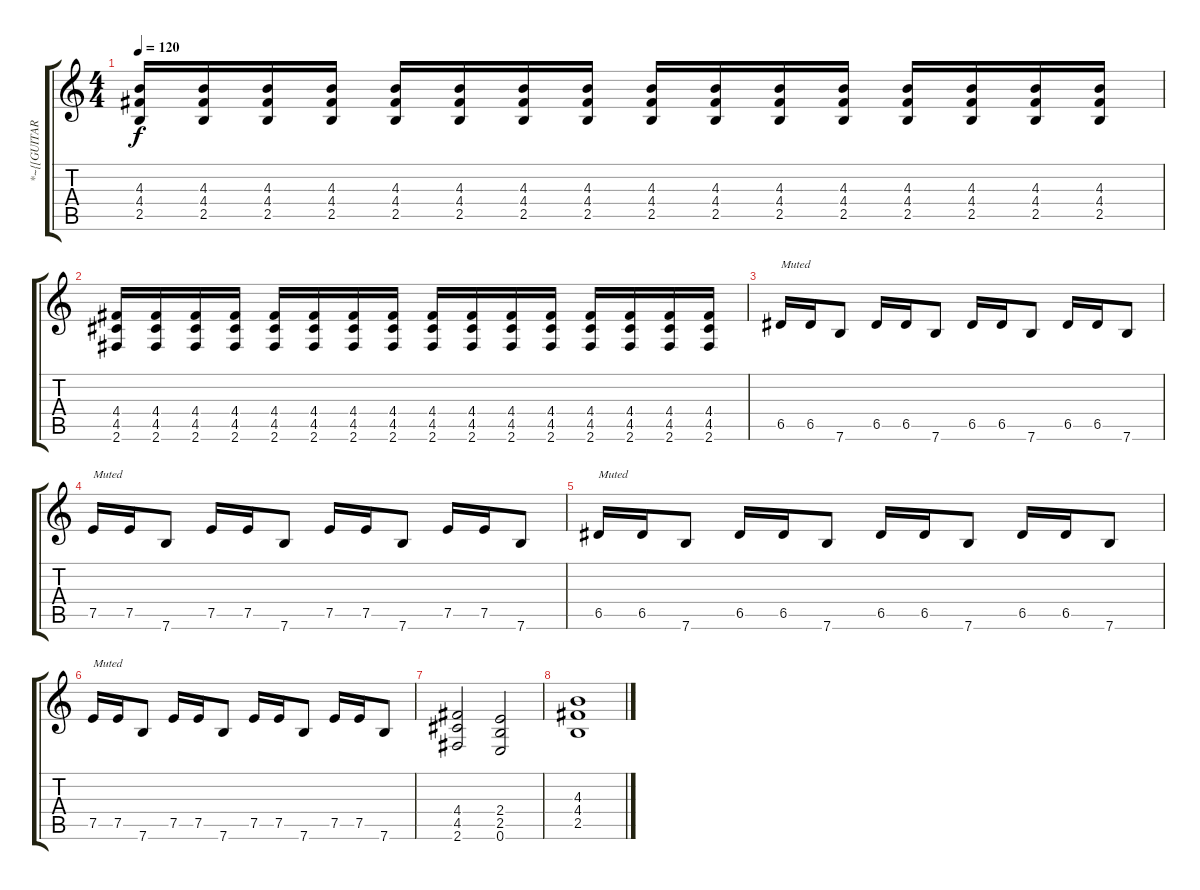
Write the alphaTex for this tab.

\track ("*~{[GUITAR - Tabbed by Peter B.]}~*" "*~{[GUITAR") {instrument distortionguitar}
\staff {score tabs}
\tuning (E4 B3 G3 D3 A2 E2) {hide}
\ts (4 4)
\tempo 120
\clef g2
\ks c
(4.3 4.4 2.5).16{dy f} (4.3 4.4 2.5).16 (4.3 4.4 2.5).16 (4.3 4.4 2.5).16 (4.3 4.4 2.5).16 (4.3 4.4 2.5).16 (4.3 4.4 2.5).16 (4.3 4.4 2.5).16 (4.3 4.4 2.5).16 (4.3 4.4 2.5).16 (4.3 4.4 2.5).16 (4.3 4.4 2.5).16 (4.3 4.4 2.5).16 (4.3 4.4 2.5).16 (4.3 4.4 2.5).16 (4.3 4.4 2.5).16 |
(4.4 4.5 2.6).16 (4.4 4.5 2.6).16 (4.4 4.5 2.6).16 (4.4 4.5 2.6).16 (4.4 4.5 2.6).16 (4.4 4.5 2.6).16 (4.4 4.5 2.6).16 (4.4 4.5 2.6).16 (4.4 4.5 2.6).16 (4.4 4.5 2.6).16 (4.4 4.5 2.6).16 (4.4 4.5 2.6).16 (4.4 4.5 2.6).16 (4.4 4.5 2.6).16 (4.4 4.5 2.6).16 (4.4 4.5 2.6).16 |
6.5.16{txt "Muted"} 6.5.16 7.6.8 6.5.16 6.5.16 7.6.8 6.5.16 6.5.16 7.6.8 6.5.16 6.5.16 7.6.8 |
7.5.16{txt "Muted"} 7.5.16 7.6.8 7.5.16 7.5.16 7.6.8 7.5.16 7.5.16 7.6.8 7.5.16 7.5.16 7.6.8 |
6.5.16{txt "Muted"} 6.5.16 7.6.8 6.5.16 6.5.16 7.6.8 6.5.16 6.5.16 7.6.8 6.5.16 6.5.16 7.6.8 |
7.5.16{txt "Muted"} 7.5.16 7.6.8 7.5.16 7.5.16 7.6.8 7.5.16 7.5.16 7.6.8 7.5.16 7.5.16 7.6.8 |
(4.4 4.5 2.6).2 (2.4 2.5 0.6).2 |
(4.3 4.4 2.5).1
